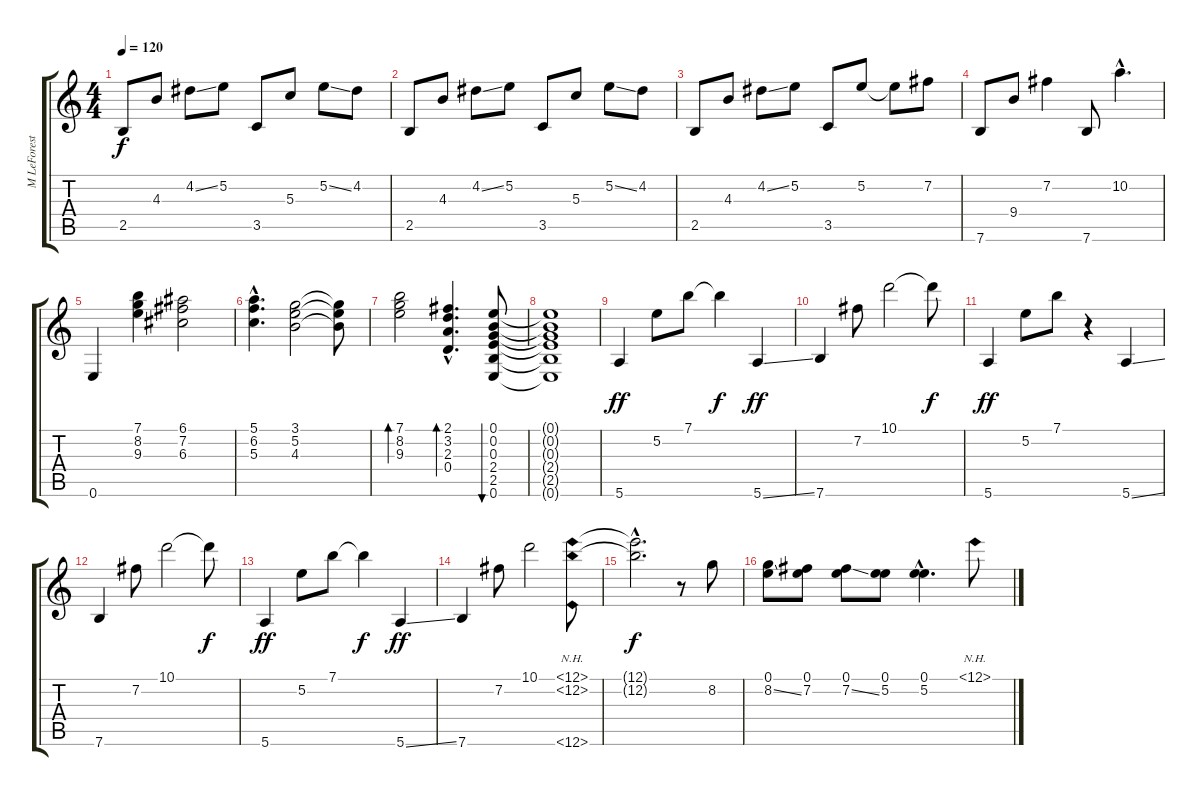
\track ("M LeForestier" "M LeForest") {instrument acousticguitarsteel}
\staff {score tabs}
\tuning (E4 B3 G3 D3 A2 E2) {hide}
\ts (4 4)
\tempo 120
\clef g2
\ks c
2.5.8{dy f} 4.3.8 4.2{ss}.8 5.2.8 3.5.8 5.3.8 5.2{ss}.8 4.2.8 |
2.5.8 4.3.8 4.2{ss}.8 5.2.8 3.5.8 5.3.8 5.2{ss}.8 4.2.8 |
2.5.8 4.3.8 4.2{ss}.8 5.2.8 3.5.8 5.2.8 5.2{t}.8 7.2.8 |
7.6.8 9.4.8 7.2.4 7.6.8 10.2{hac}.4{d} |
0.6.4 (7.1 8.2 9.3).4 (6.1 7.2 6.3).2 |
(5.1{hac} 6.2{hac} 5.3{hac}).4{d} (3.1 5.2 4.3).2 (3.1{t} 5.2{t} 4.3{t}).8 |
(7.1 8.2 9.3).2{bd 60} (2.1{hac} 3.2{hac} 2.3{hac} 0.4{hac}).4{d bd 60} (0.1 0.2 0.3 2.4 2.5 0.6).8{bu 60} |
(0.1{t} 0.2{t} 0.3{t} 2.4{t} 2.5{t} 0.6{t}).1 |
5.6.4{dy ff} 5.2.8 7.1.8 7.1{t}.4{dy f} 5.6{ss}.4{dy ff} |
7.6.4 7.2.8 10.1.2 10.1{t}.8{dy f} |
5.6.4{dy ff} 5.2.8 7.1.8 r.4 5.6{ss}.4 |
7.6.4 7.2.8 10.1.2 10.1{t}.8{dy f} |
5.6.4{dy ff} 5.2.8 7.1.8 7.1{t}.4{dy f} 5.6{ss}.4{dy ff} |
7.6.4 7.2.8 10.1.2 (12.1{nh} 12.2{nh} 12.6{nh}).8 |
(12.1{hac t} 12.2{hac t}).2{d dy f} r.8 8.2.8 |
(0.1 8.2{ss}).8 (0.1 7.2).8 (0.1 7.2{ss}).8 (0.1 5.2).8 (0.1{hac} 5.2{hac}).4{d} 12.1{nh}.8
